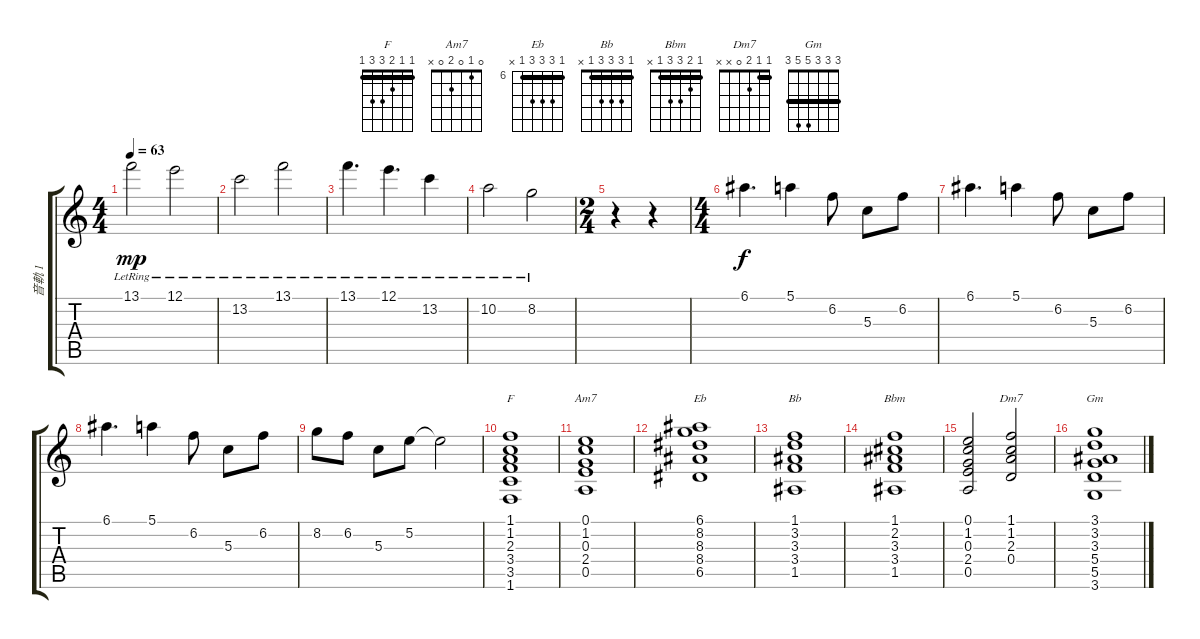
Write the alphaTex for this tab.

\track ("音軌 1" "音軌 1") {instrument electricguitarjazz}
\staff {score tabs}
\tuning (E4 B3 G3 D3 A2 E2) {hide}
\chord ("F" 1 1 2 3 3 1) {barre 1}
\chord ("Am7" 0 1 0 2 0 x)
\chord ("Eb" 6 8 8 8 6 x) {firstfret 6 barre 6}
\chord ("Bb" 1 3 3 3 1 x) {barre 1}
\chord ("Bbm" 1 2 3 3 1 x) {barre 1}
\chord ("Dm7" 1 1 2 0 x x) {barre 1}
\chord ("Gm" 3 3 3 5 5 3) {barre 3}
\ts (4 4)
\tempo 63
\clef g2
\ks c
13.1{lr}.2{dy mp} 12.1{lr}.2 |
13.2{lr}.2 13.1{lr}.2 |
13.1{lr}.4{d} 12.1{lr}.4{d} 13.2{lr}.4 |
10.2{lr}.2 8.2{lr}.2 |
\ts (2 4)
r.4 r.4 |
\ts (4 4)
6.1.4{d dy f} 5.1.4 6.2.8 5.3.8 6.2.8 |
6.1.4{d} 5.1.4 6.2.8 5.3.8 6.2.8 |
6.1.4{d} 5.1.4 6.2.8 5.3.8 6.2.8 |
8.2.8 6.2.8 5.3.8 5.2.8 5.2{t}.2 |
(1.1 1.2 2.3 3.4 3.5 1.6).1{ch "F"} |
(0.1 1.2 0.3 2.4 0.5).1{ch "Am7"} |
(6.1 8.2 8.3 8.4 6.5).1{ch "Eb"} |
(1.1 3.2 3.3 3.4 1.5).1{ch "Bb"} |
(1.1 2.2 3.3 3.4 1.5).1{ch "Bbm"} |
(0.1 1.2 0.3 2.4 0.5).2 (1.1 1.2 2.3 0.4).2{ch "Dm7"} |
(3.1 3.2 3.3 5.4 5.5 3.6).1{ch "Gm"}
